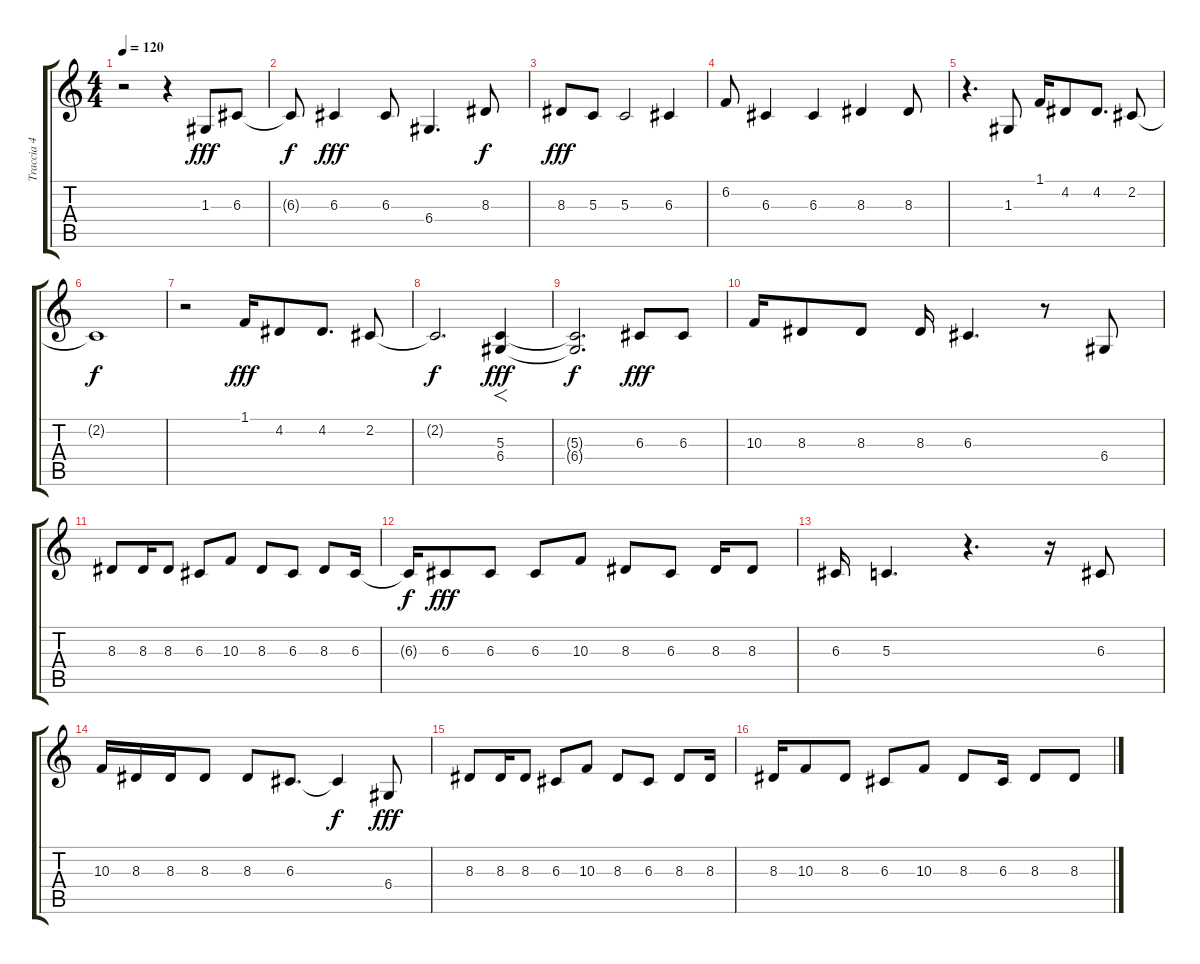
\track ("Traccia 4" "Traccia 4") {instrument trumpet}
\staff {score tabs}
\tuning (E4 B3 G3 D3 A2 E2) {hide}
\ts (4 4)
\tempo 120
\clef g2
\ks c
r.2{dy fff} r.4 1.3.8 6.3.8 |
6.3{t}.8{dy f} 6.3.4{dy fff} 6.3.8 6.4.4{d} 8.3.8{dy f} |
8.3.8{dy fff} 5.3.8 5.3.2 6.3.4 |
6.2.8 6.3.4 6.3.4 8.3.4 8.3.8 |
r.4{d} 1.3.8 1.1.16 4.2.8 4.2.8{d} 2.2.8 |
2.2{t}.1{dy f} |
r.2 1.1.16{dy fff} 4.2.8 4.2.8{d} 2.2.8 |
2.2{t}.2{d dy f} (5.3 6.4).4{f dy fff} |
(5.3{t} 6.4{t}).2{d dy f} 6.3.8{dy fff} 6.3.8 |
10.3.16 8.3.8 8.3.8 8.3.16 6.3.4{d} r.8 6.4.8 |
8.3.8 8.3.16 8.3.8 6.3.8 10.3.8 8.3.8 6.3.8 8.3.8 6.3.16 |
6.3{t}.16{dy f} 6.3.8{dy fff} 6.3.8 6.3.8 10.3.8 8.3.8 6.3.8 8.3.16 8.3.8 |
6.3.16 5.3.4{d} r.4{d} r.16 6.3.8 |
10.3.16 8.3.16 8.3.16 8.3.8 8.3.8 6.3.8{d} 6.3{t}.4{dy f} 6.4.8{dy fff} |
8.3.8 8.3.16 8.3.8 6.3.8 10.3.8 8.3.8 6.3.8 8.3.8 8.3.16 |
8.3.16 10.3.8 8.3.8 6.3.8 10.3.8 8.3.8 6.3.16 8.3.8 8.3.8
